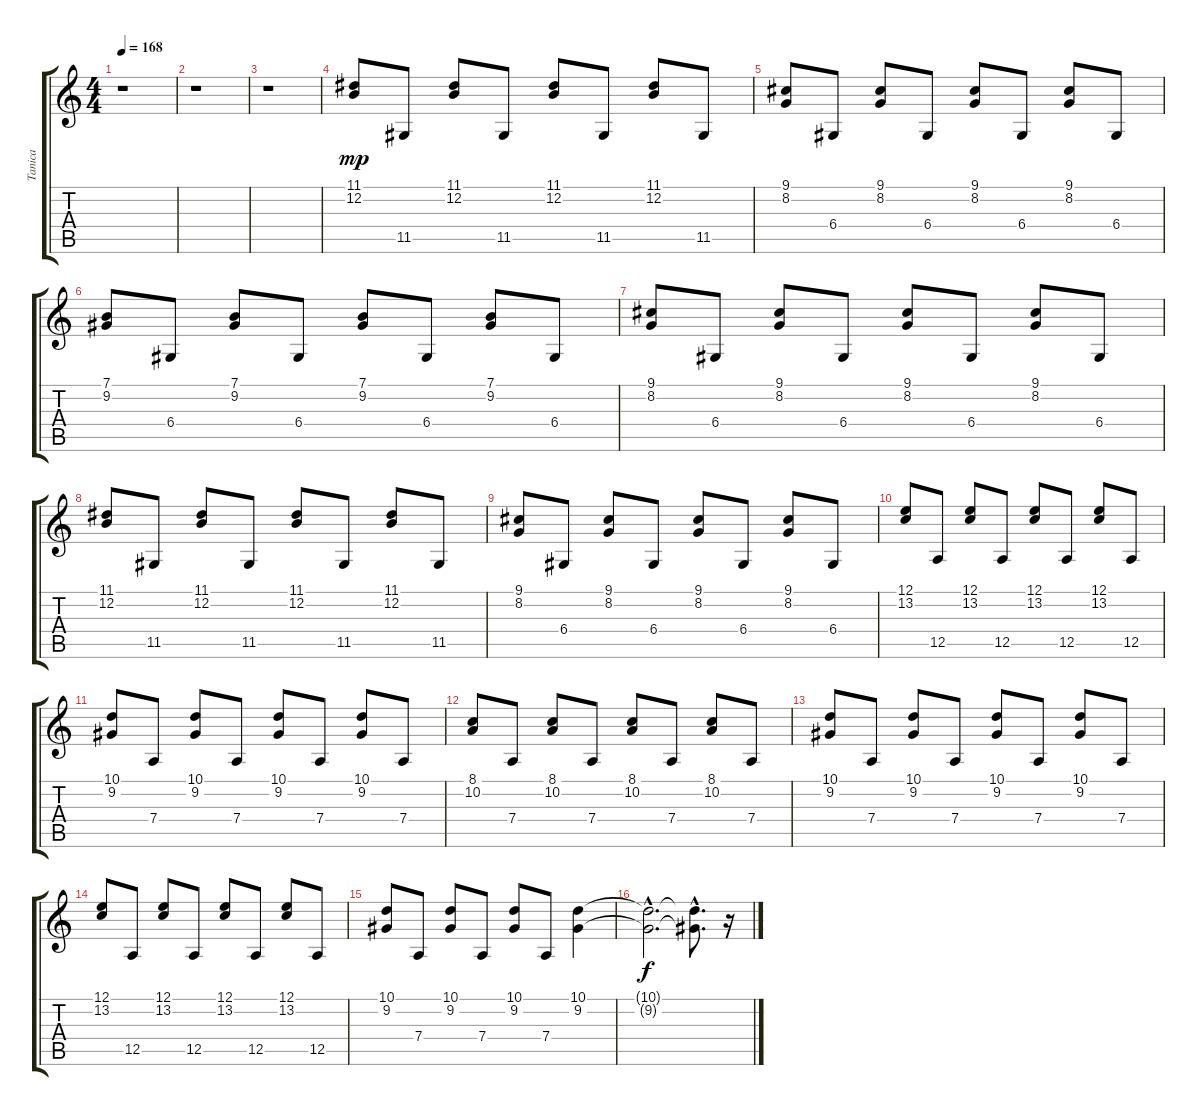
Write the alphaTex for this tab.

\track ("Tanica" "Tanica") {instrument electricpiano2}
\staff {score tabs}
\tuning (E4 B3 G3 D3 A2 E2) {hide}
\ts (4 4)
\tempo 168
\clef g2
\ks c
r.1{dy mp} |
r.1 |
r.1 |
(11.1 12.2).8 11.5.8 (11.1 12.2).8 11.5.8 (11.1 12.2).8 11.5.8 (11.1 12.2).8 11.5.8 |
(9.1 8.2).8 6.4.8 (9.1 8.2).8 6.4.8 (9.1 8.2).8 6.4.8 (9.1 8.2).8 6.4.8 |
(7.1 9.2).8 6.4.8 (7.1 9.2).8 6.4.8 (7.1 9.2).8 6.4.8 (7.1 9.2).8 6.4.8 |
(9.1 8.2).8 6.4.8 (9.1 8.2).8 6.4.8 (9.1 8.2).8 6.4.8 (9.1 8.2).8 6.4.8 |
(11.1 12.2).8 11.5.8 (11.1 12.2).8 11.5.8 (11.1 12.2).8 11.5.8 (11.1 12.2).8 11.5.8 |
(9.1 8.2).8 6.4.8 (9.1 8.2).8 6.4.8 (9.1 8.2).8 6.4.8 (9.1 8.2).8 6.4.8 |
(12.1 13.2).8 12.5.8 (12.1 13.2).8 12.5.8 (12.1 13.2).8 12.5.8 (12.1 13.2).8 12.5.8 |
(10.1 9.2).8 7.4.8 (10.1 9.2).8 7.4.8 (10.1 9.2).8 7.4.8 (10.1 9.2).8 7.4.8 |
(8.1 10.2).8 7.4.8 (8.1 10.2).8 7.4.8 (8.1 10.2).8 7.4.8 (8.1 10.2).8 7.4.8 |
(10.1 9.2).8 7.4.8 (10.1 9.2).8 7.4.8 (10.1 9.2).8 7.4.8 (10.1 9.2).8 7.4.8 |
(12.1 13.2).8 12.5.8 (12.1 13.2).8 12.5.8 (12.1 13.2).8 12.5.8 (12.1 13.2).8 12.5.8 |
(10.1 9.2).8 7.4.8 (10.1 9.2).8 7.4.8 (10.1 9.2).8 7.4.8 (10.1 9.2).4 |
(10.1{hac t} 9.2{hac t}).2{d dy f} (10.1{hac t} 9.2{hac t}).8{d} r.16
